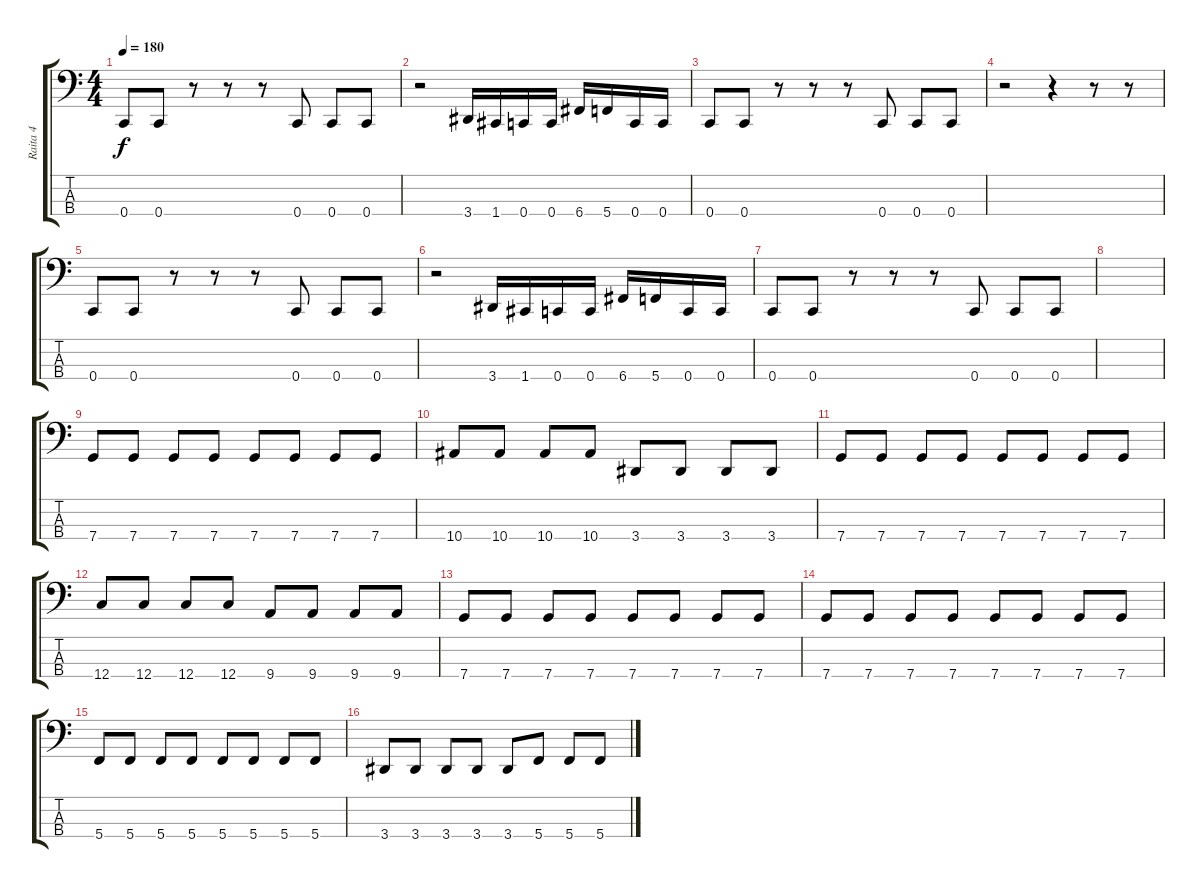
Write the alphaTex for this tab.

\track ("Raita 4" "Raita 4") {instrument electricbasspick}
\staff {score tabs}
\tuning (F2 C2 G1 C1) {hide}
\ts (4 4)
\tempo 180
\clef f4
\ks c
0.4.8{dy f} 0.4.8 r.8 r.8 r.8 0.4.8 0.4.8 0.4.8 |
r.2 3.4.16 1.4.16 0.4.16 0.4.16 6.4.16 5.4.16 0.4.16 0.4.16 |
0.4.8 0.4.8 r.8 r.8 r.8 0.4.8 0.4.8 0.4.8 |
r.2 r.4 r.8 r.8 |
0.4.8 0.4.8 r.8 r.8 r.8 0.4.8 0.4.8 0.4.8 |
r.2 3.4.16 1.4.16 0.4.16 0.4.16 6.4.16 5.4.16 0.4.16 0.4.16 |
0.4.8 0.4.8 r.8 r.8 r.8 0.4.8 0.4.8 0.4.8 |
|
7.4.8 7.4.8 7.4.8 7.4.8 7.4.8 7.4.8 7.4.8 7.4.8 |
10.4.8 10.4.8 10.4.8 10.4.8 3.4.8 3.4.8 3.4.8 3.4.8 |
7.4.8 7.4.8 7.4.8 7.4.8 7.4.8 7.4.8 7.4.8 7.4.8 |
12.4.8 12.4.8 12.4.8 12.4.8 9.4.8 9.4.8 9.4.8 9.4.8 |
7.4.8 7.4.8 7.4.8 7.4.8 7.4.8 7.4.8 7.4.8 7.4.8 |
7.4.8 7.4.8 7.4.8 7.4.8 7.4.8 7.4.8 7.4.8 7.4.8 |
5.4.8 5.4.8 5.4.8 5.4.8 5.4.8 5.4.8 5.4.8 5.4.8 |
3.4.8 3.4.8 3.4.8 3.4.8 3.4.8 5.4.8 5.4.8 5.4.8
